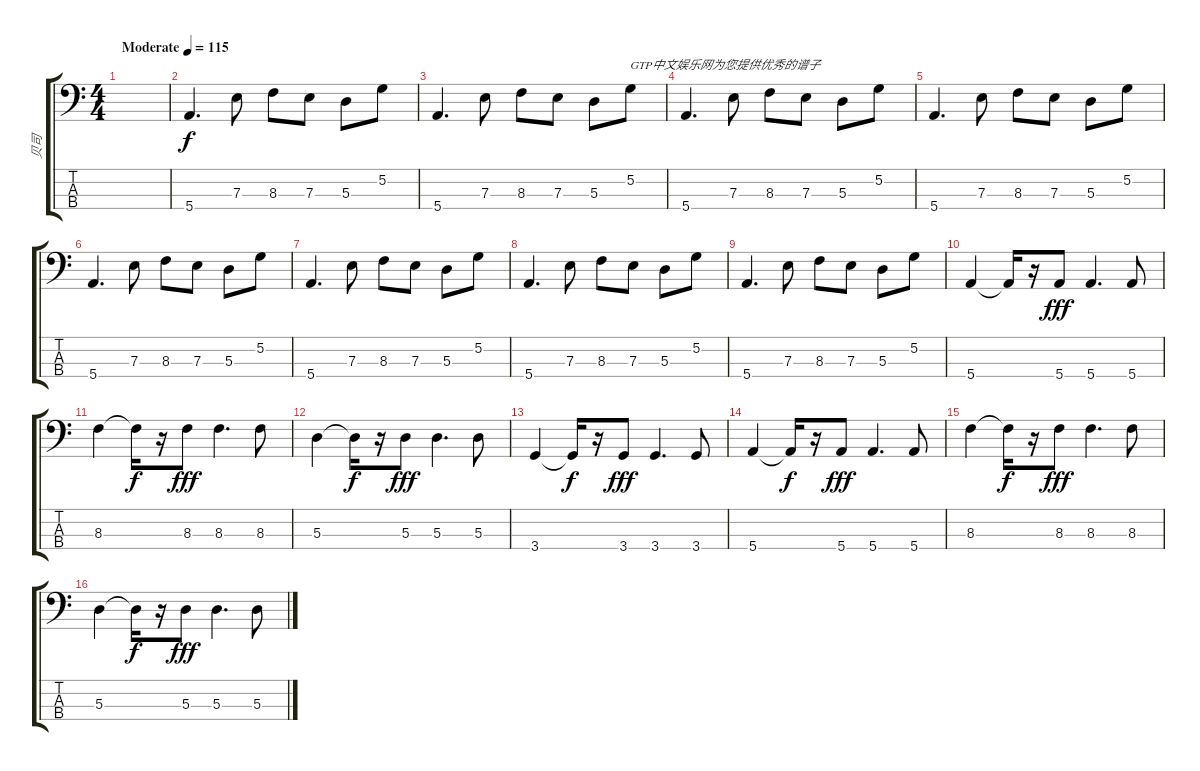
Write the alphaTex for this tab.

\track ("贝司" "贝司") {instrument electricbassfinger}
\staff {score tabs}
\tuning (G2 D2 A1 E1) {hide}
\ts (4 4)
\tempo (115 "Moderate")
\clef f4
\ks c
|
5.4.4{d} 7.3.8 8.3.8 7.3.8 5.3.8 5.2.8 |
5.4.4{d} 7.3.8 8.3.8 7.3.8 5.3.8 5.2.8{txt "GTP中文娱乐网为您提供优秀的谱子"} |
5.4.4{d} 7.3.8 8.3.8 7.3.8 5.3.8 5.2.8 |
5.4.4{d} 7.3.8 8.3.8 7.3.8 5.3.8 5.2.8 |
5.4.4{d} 7.3.8 8.3.8 7.3.8 5.3.8 5.2.8 |
5.4.4{d} 7.3.8 8.3.8 7.3.8 5.3.8 5.2.8 |
5.4.4{d} 7.3.8 8.3.8 7.3.8 5.3.8 5.2.8 |
5.4.4{d} 7.3.8 8.3.8 7.3.8 5.3.8 5.2.8 |
5.4.4{volume 13} 5.4{t}.16{dy f} r.16 5.4.8{dy fff} 5.4.4{d} 5.4.8 |
8.3.4 8.3{t}.16{dy f} r.16 8.3.8{dy fff} 8.3.4{d} 8.3.8 |
5.3.4 5.3{t}.16{dy f} r.16 5.3.8{dy fff} 5.3.4{d} 5.3.8 |
3.4.4 3.4{t}.16{dy f} r.16 3.4.8{dy fff} 3.4.4{d} 3.4.8 |
5.4.4 5.4{t}.16{dy f} r.16 5.4.8{dy fff} 5.4.4{d} 5.4.8 |
8.3.4 8.3{t}.16{dy f} r.16 8.3.8{dy fff} 8.3.4{d} 8.3.8 |
5.3.4 5.3{t}.16{dy f} r.16 5.3.8{dy fff} 5.3.4{d} 5.3.8
